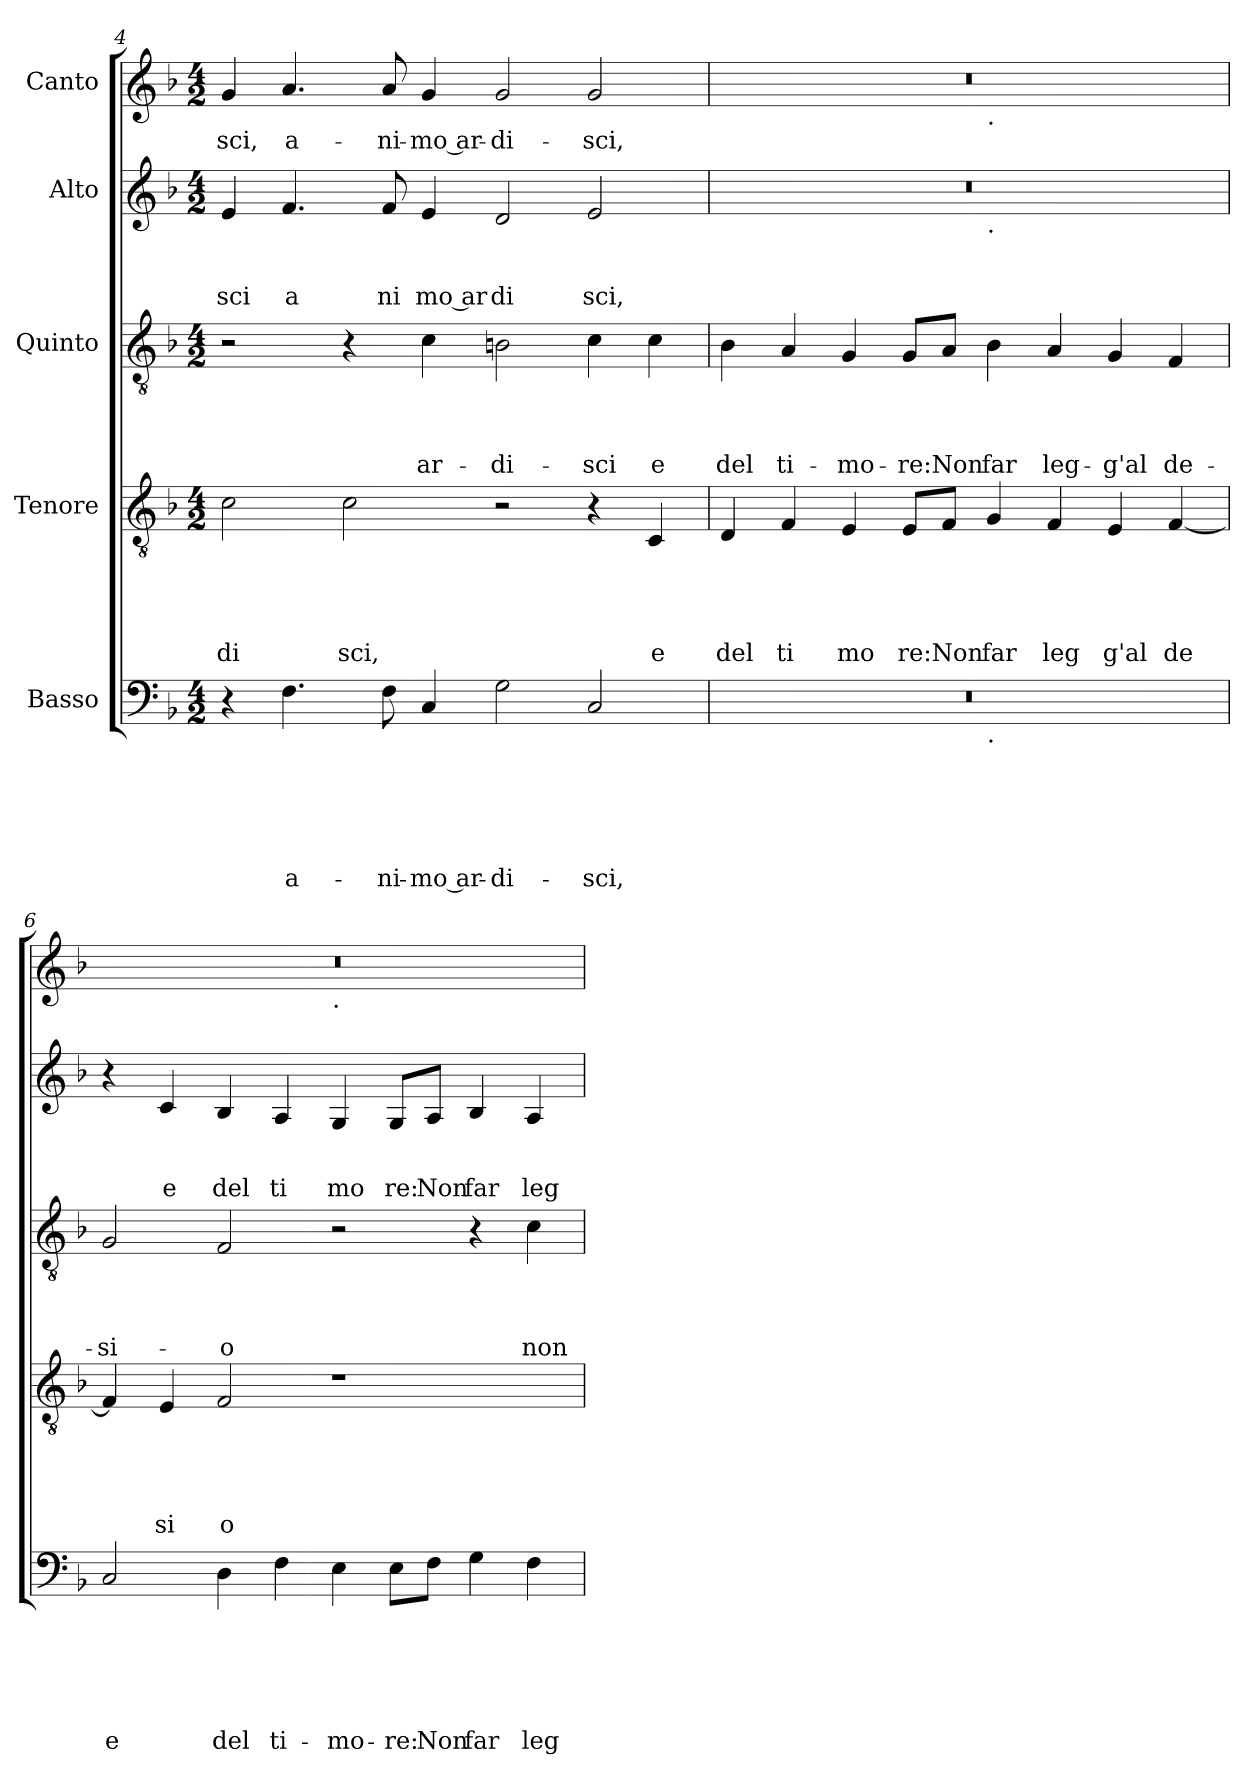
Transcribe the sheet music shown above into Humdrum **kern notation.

**kern	**text	**text	**text	**text	**text	**text	**kern	**text	**text	**text	**text	**text	**kern	**text	**text	**text	**text	**kern	**text	**text	**text	**kern	**text
*part5	*part5	*part5	*part5	*part5	*part5	*part5	*part4	*part4	*part4	*part4	*part4	*part4	*part3	*part3	*part3	*part3	*part3	*part2	*part2	*part2	*part2	*part1	*part1
*staff5	*staff5	*staff5	*staff5	*staff5	*staff5	*staff5	*staff4	*staff4	*staff4	*staff4	*staff4	*staff4	*staff3	*staff3	*staff3	*staff3	*staff3	*staff2	*staff2	*staff2	*staff2	*staff1	*staff1
*I"Basso	*	*	*	*	*	*	*I"Tenore	*	*	*	*	*	*I"Quinto	*	*	*	*	*I"Alto	*	*	*	*I"Canto	*
!!LO:LB:g=z
*clefF4	*	*	*	*	*	*	*clefGv2	*	*	*	*	*	*clefGv2	*	*	*	*	*clefG2	*	*	*	*clefG2	*
*ITrd-3c-5	*	*	*	*	*	*	*ITrd-3c-5	*	*	*	*	*	*ITrd-3c-5	*	*	*	*	*ITrd-3c-5	*	*	*	*	*
*k[b-e-]	*	*	*	*	*	*	*k[b-e-]	*	*	*	*	*	*k[b-e-]	*	*	*	*	*k[b-e-]	*	*	*	*k[b-]	*
*B-:	*	*	*	*	*	*	*B-:	*	*	*	*	*	*B-:	*	*	*	*	*B-:	*	*	*	*F:	*
*M4/2	*	*	*	*	*	*	*M4/2	*	*	*	*	*	*M4/2	*	*	*	*	*M4/2	*	*	*	*M4/2	*
=4	=4	=4	=4	=4	=4	=4	=4	=4	=4	=4	=4	=4	=4	=4	=4	=4	=4	=4	=4	=4	=4	=4	=4
!	!	!	!	!	!	!	!	!	!	!	!	!LO:LY:b	!	!	!	!	!	!	!	!	!LO:LY:b	!	!LO:LY:b
4r	.	.	.	.	.	.	2f\	.	.	.	.	di	2r	.	.	.	.	4a/	.	.	sci	4g/	sci,
!	!	!	!	!	!	!LO:LY:b	!	!	!	!	!	!	!	!	!	!	!	!	!	!	!LO:LY:b	!	!LO:LY:b
4.B-\	.	.	.	.	.	a-	.	.	.	.	.	.	.	.	.	.	.	4.b-/	.	.	a	4.a/	a-
!	!	!	!	!	!	!	!	!	!	!	!	!LO:LY:b	!	!	!	!	!	!	!	!	!	!	!
.	.	.	.	.	.	.	2f\	.	.	.	.	sci,	4r	.	.	.	.	.	.	.	.	.	.
!	!	!	!	!	!	!LO:LY:b	!	!	!	!	!	!	!	!	!	!	!	!	!	!	!LO:LY:b	!	!LO:LY:b
8B-\	.	.	.	.	.	-ni-	.	.	.	.	.	.	.	.	.	.	.	8b-/	.	.	ni	8a/	-ni-
!	!	!	!	!	!	!LO:LY:b:rj	!	!	!	!	!	!	!	!	!	!	!LO:LY:b	!	!	!	!LO:LY:b:rj	!	!LO:LY:b:rj
4F/	.	.	.	.	.	-mo ar-	.	.	.	.	.	.	4f\	.	.	.	ar-	4a/	.	.	mo ar	4g/	-mo ar-
!	!	!	!	!	!	!LO:LY:b	!	!	!	!	!	!	!	!	!	!	!LO:LY:b	!	!	!	!LO:LY:b	!	!LO:LY:b
2c\	.	.	.	.	.	-di-	2r	.	.	.	.	.	2en\	.	.	.	-di-	2g/	.	.	di	2g/	-di-
!	!	!	!	!	!	!LO:LY:b	!	!	!	!	!	!	!	!	!	!	!LO:LY:b	!	!	!	!LO:LY:b	!	!LO:LY:b
2F/	.	.	.	.	.	-sci,	4r	.	.	.	.	.	4f\	.	.	.	-sci	2a/	.	.	sci,	2g/	-sci,
!	!	!	!	!	!	!	!	!	!	!	!	!LO:LY:b	!	!	!	!	!LO:LY:b	!	!	!	!	!	!
.	.	.	.	.	.	.	4F/	.	.	.	.	e	4f\	.	.	.	e	.	.	.	.	.	.
=5	=5	=5	=5	=5	=5	=5	=5	=5	=5	=5	=5	=5	=5	=5	=5	=5	=5	=5	=5	=5	=5	=5	=5
!	!	!	!	!	!	!	!	!	!	!	!	!LO:LY:b	!	!	!	!	!LO:LY:b	!	!	!	!	!	!
*^	*	*	*	*	*	*	*	*	*	*	*	*	*	*	*	*	*	*^	*	*	*	*^	*
0r	1ryy	.	.	.	.	.	.	4G/	.	.	.	.	del	4e-\	.	.	.	del	0r	1ryy	.	.	.	0r	1ryy	.
!	!	!	!	!	!	!	!	!	!	!	!	!	!LO:LY:b	!	!	!	!	!LO:LY:b	!	!	!	!	!	!	!	!
.	.	.	.	.	.	.	.	4B-/	.	.	.	.	ti	4d/	.	.	.	ti-	.	.	.	.	.	.	.	.
!	!	!	!	!	!	!	!	!	!	!	!	!	!LO:LY:b	!	!	!	!	!LO:LY:b	!	!	!	!	!	!	!	!
.	.	.	.	.	.	.	.	4A/	.	.	.	.	mo	4c/	.	.	.	-mo-	.	.	.	.	.	.	.	.
!	!	!	!	!	!	!	!	!	!	!	!	!	!LO:LY:b	!	!	!	!	!LO:LY:b	!	!	!	!	!	!	!	!
.	.	.	.	.	.	.	.	8A/L	.	.	.	.	re:	8c/L	.	.	.	-re:	.	.	.	.	.	.	.	.
!	!	!	!	!	!	!	!	!	!	!	!	!	!LO:LY:b	!	!	!	!	!LO:LY:b	!	!	!	!	!	!	!	!
.	.	.	.	.	.	.	.	8B-/J	.	.	.	.	Non	8d/J	.	.	.	Non	.	.	.	.	.	.	.	.
!	!	!	!	!	!	!	!	!	!	!	!	!	!	!	!	!	!	!	!	!	!	!	!	!	!LO:TX:b:t=.	!
!	!	!	!	!	!	!	!	!	!	!	!	!	!	!	!	!	!	!	!	!LO:TX:b:t=.	!	!	!	!	!	!
!	!LO:TX:b:t=.	!	!	!	!	!	!	!	!	!	!	!	!	!	!	!	!	!	!	!	!	!	!	!	!	!
!	!	!	!	!	!	!	!	!	!	!	!	!	!LO:LY:b	!	!	!	!	!LO:LY:b	!	!	!	!	!	!	!	!
.	1ryy	.	.	.	.	.	.	4c/	.	.	.	.	far	4e-\	.	.	.	far	.	1ryy	.	.	.	.	1ryy	.
!	!	!	!	!	!	!	!	!	!	!	!	!	!LO:LY:b	!	!	!	!	!LO:LY:b	!	!	!	!	!	!	!	!
.	.	.	.	.	.	.	.	4B-/	.	.	.	.	leg	4d/	.	.	.	leg-	.	.	.	.	.	.	.	.
!	!	!	!	!	!	!	!	!	!	!	!	!	!LO:LY:b	!	!	!	!	!LO:LY:b	!	!	!	!	!	!	!	!
.	.	.	.	.	.	.	.	4A/	.	.	.	.	g'al	4c/	.	.	.	-g'al	.	.	.	.	.	.	.	.
!	!	!	!	!	!	!	!	!	!	!	!	!	!LO:LY:b	!	!	!	!	!LO:LY:b	!	!	!	!	!	!	!	!
.	.	.	.	.	.	.	.	[<4B-/	.	.	.	.	de	4B-/	.	.	.	de-	.	.	.	.	.	.	.	.
=6	=6	=6	=6	=6	=6	=6	=6	=6	=6	=6	=6	=6	=6	=6	=6	=6	=6	=6	=6	=6	=6	=6	=6	=6	=6	=6
!	!	!	!	!	!	!	!LO:LY:b	!	!	!	!	!	!	!	!	!	!	!LO:LY:b	!	!	!	!	!	!	!	!
*v	*v	*	*	*	*	*	*	*	*	*	*	*	*	*	*	*	*	*	*v	*v	*	*	*	*	*	*
2F/	.	.	.	.	.	e	4B-/]	.	.	.	.	.	2c/	.	.	.	-si-	4r	.	.	.	0r	1ryy	.
!	!	!	!	!	!	!	!	!	!	!	!	!LO:LY:b	!	!	!	!	!	!	!	!	!LO:LY:b	!	!	!
.	.	.	.	.	.	.	4A/	.	.	.	.	si	.	.	.	.	.	4f/	.	.	e	.	.	.
!	!	!	!	!	!	!LO:LY:b	!	!	!	!	!	!LO:LY:b	!	!	!	!	!LO:LY:b	!	!	!	!LO:LY:b	!	!	!
4G\	.	.	.	.	.	del	2B-/	.	.	.	.	o	2B-/	.	.	.	-o	4e-/	.	.	del	.	.	.
!	!	!	!	!	!	!LO:LY:b	!	!	!	!	!	!	!	!	!	!	!	!	!	!	!LO:LY:b	!	!	!
4B-\	.	.	.	.	.	ti-	.	.	.	.	.	.	.	.	.	.	.	4d/	.	.	ti	.	.	.
!	!	!	!	!	!	!	!	!	!	!	!	!	!	!	!	!	!	!	!	!	!	!	!LO:TX:b:t=.	!
!	!	!	!	!	!	!LO:LY:b	!	!	!	!	!	!	!	!	!	!	!	!	!	!	!LO:LY:b	!	!	!
4A\	.	.	.	.	.	-mo-	1r	.	.	.	.	.	2r	.	.	.	.	4c/	.	.	mo	.	1ryy	.
!	!	!	!	!	!	!LO:LY:b	!	!	!	!	!	!	!	!	!	!	!	!	!	!	!LO:LY:b	!	!	!
8A\L	.	.	.	.	.	-re:	.	.	.	.	.	.	.	.	.	.	.	8c/L	.	.	re:	.	.	.
!	!	!	!	!	!	!LO:LY:b	!	!	!	!	!	!	!	!	!	!	!	!	!	!	!LO:LY:b	!	!	!
8B-\J	.	.	.	.	.	Non	.	.	.	.	.	.	.	.	.	.	.	8d/J	.	.	Non	.	.	.
!	!	!	!	!	!	!LO:LY:b	!	!	!	!	!	!	!	!	!	!	!	!	!	!	!LO:LY:b	!	!	!
4c\	.	.	.	.	.	far	.	.	.	.	.	.	4r	.	.	.	.	4e-/	.	.	far	.	.	.
!	!	!	!	!	!	!LO:LY:b	!	!	!	!	!	!	!	!	!	!	!LO:LY:b	!	!	!	!LO:LY:b	!	!	!
4B-\	.	.	.	.	.	leg-	.	.	.	.	.	.	4f\	.	.	.	non	4d/	.	.	leg	.	.	.
*	*	*	*	*	*	*	*	*	*	*	*	*	*	*	*	*	*	*	*	*	*	*v	*v	*
=	=	=	=	=	=	=	=	=	=	=	=	=	=	=	=	=	=	=	=	=	=	=	=
*-	*-	*-	*-	*-	*-	*-	*-	*-	*-	*-	*-	*-	*-	*-	*-	*-	*-	*-	*-	*-	*-	*-	*-
